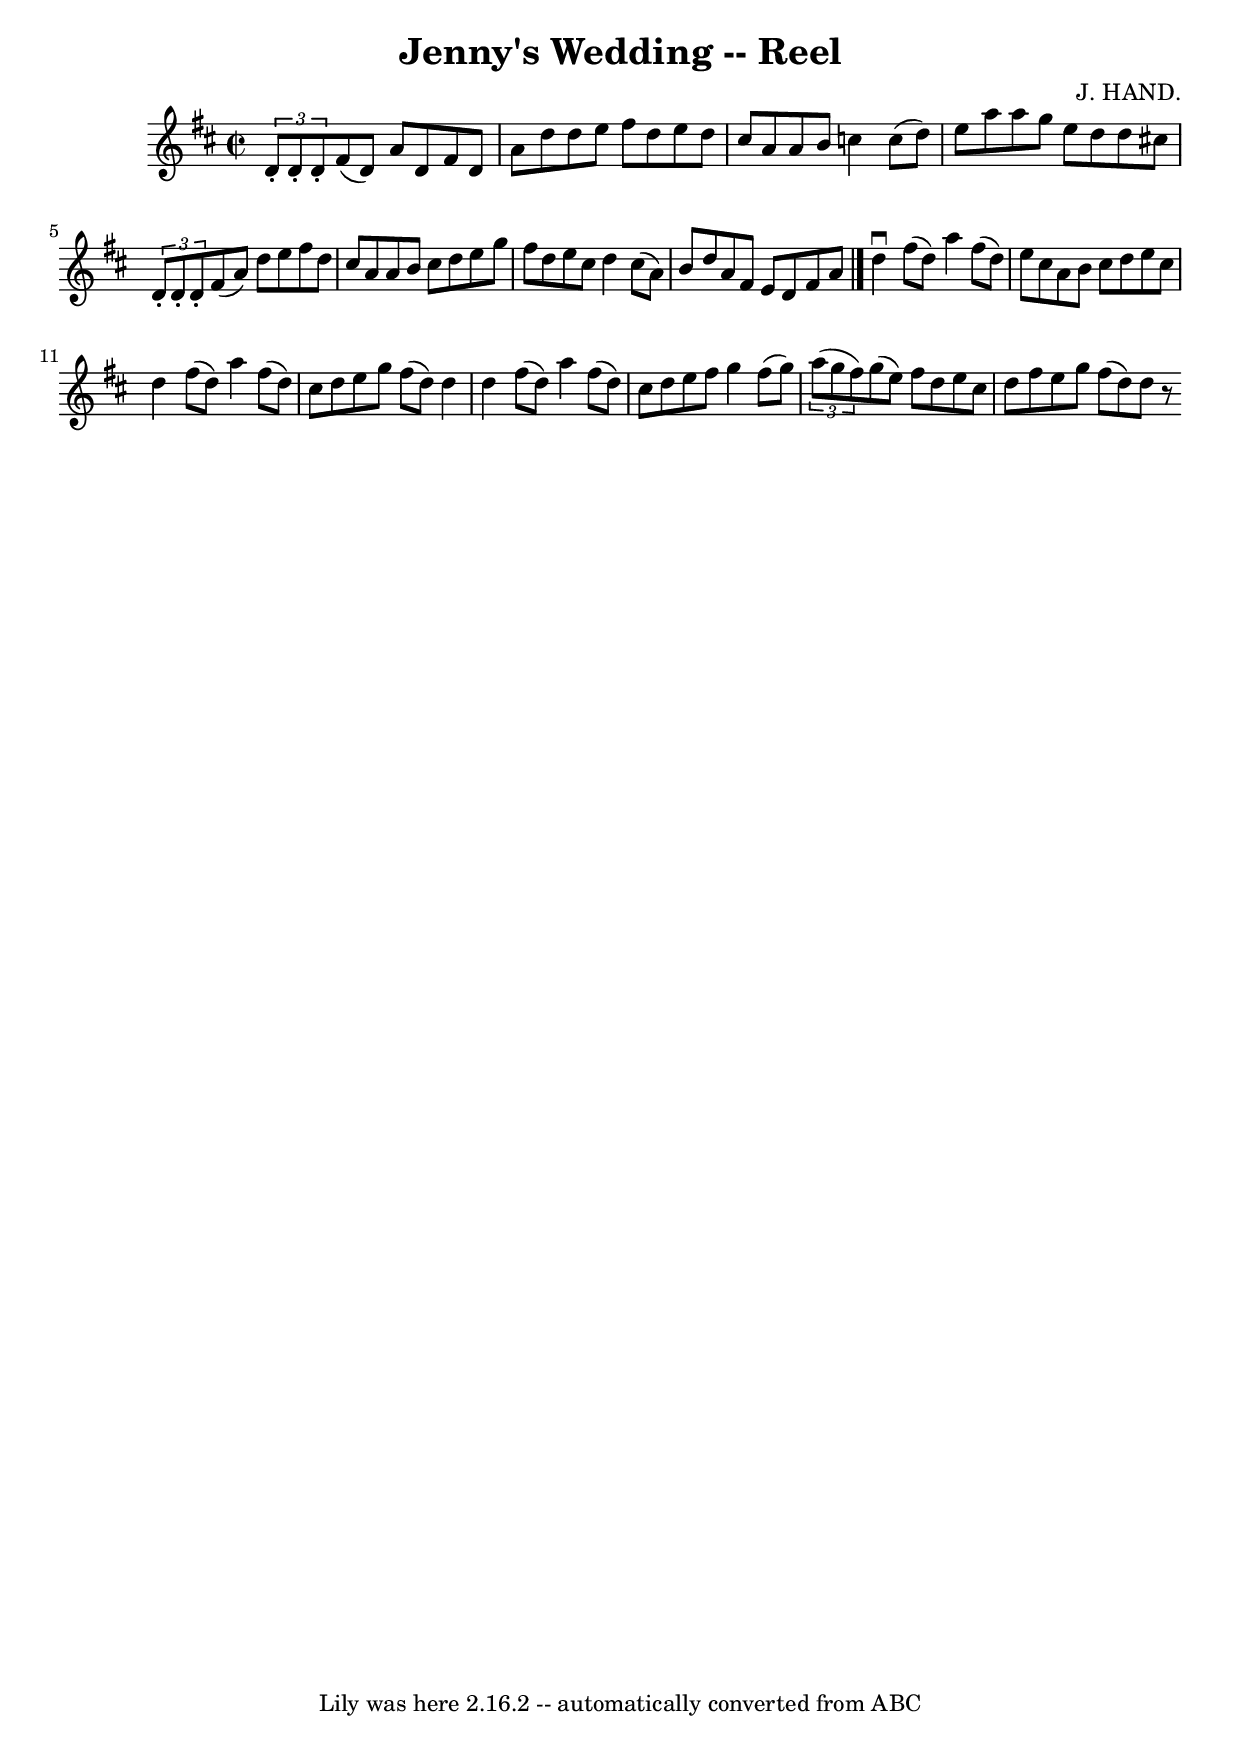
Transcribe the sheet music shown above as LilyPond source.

\version "2.16.2"
\include "Mammoth.ily"
\header {
  %% book = "Ryan's Mammoth Collection"
  composer = "J. HAND."
  crossRefNumber = "1"
  footnotes = "\\\\222"
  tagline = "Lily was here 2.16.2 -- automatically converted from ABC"
  title = "Jenny's Wedding -- Reel"

}
voicedefault =  {


  \override Staff.TimeSignature #'style = #'C
  \time 2/2 
  \key d \major
  \times 2/3 { d'8-. d'8-. d'8-.  	     } fis'8 (d'8) a'8 d'8 fis'8 d'8     |
  a'8 d''8 d''8       e''8 fis''8 d''8 e''8 d''8     |
  cis''8 a'8 a'8       b'8 c''4 c''8 (d''8)    |
  e''8 a''8 a''8 g''8       e''8 d''8 d''8 cis''!8     |
  \times 2/3 { d'8-. d'8-.  
	       d'8-.  	     } fis'8 (a'8) d''8 e''8 fis''8 d''8     |
     cis''8 a'8 a'8 b'8 cis''8 d''8 e''8 g''8     |
     fis''8 d''8 e''8 cis''8 d''4 cis''8 (a'8)    |
  b'8    d''8 a'8 fis'8 e'8 d'8 fis'8 a'8    \bar "|." d''4^\downbow fis''8 (d''8) a''4 fis''8 (d''8)    |
  e''8    cis''8 a'8 b'8 cis''8 d''8 e''8 cis''8     |
  d''4     fis''8 (d''8) a''4 fis''8 (d''8)    |
  cis''8 d''8    e''8 g''8 fis''8 (d''8) d''4     |
  d''4 fis''8 (   d''8) a''4 fis''8 (d''8)    |
  cis''8 d''8 e''8       fis''8 g''4 fis''8 (g''8)    |
  \times 2/3 { a''8 (g''8 
	       fis''8)  	     } g''8 (e''8) fis''8 d''8 e''8 cis''8      |
  d''8 fis''8 e''8 g''8 fis''8 (d''8) d''8    r8      \bar " |."   

}

\score{
  <<

    \context Staff="default"
    {
      \voicedefault 
      
    }

  >>
  \layout {
    
  }
  \midi {
  }

}
